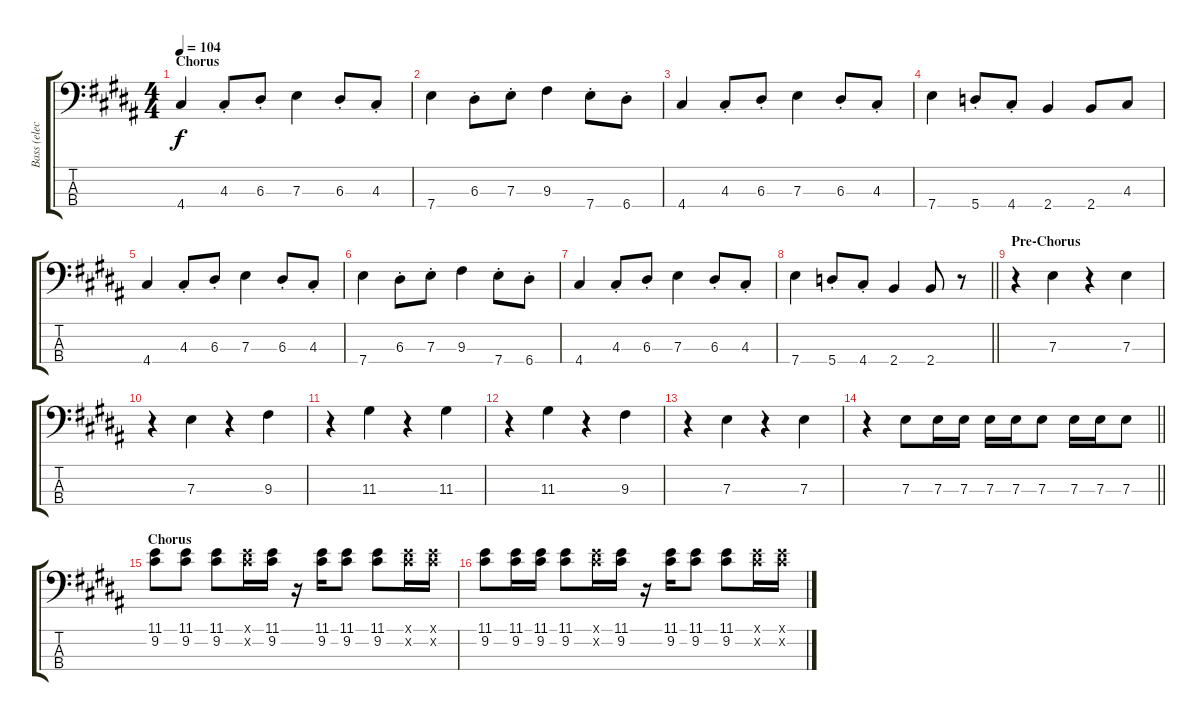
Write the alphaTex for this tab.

\track ("Bass (elec.)" "Bass (elec") {instrument electricbassfinger}
\staff {score tabs}
\tuning (F2 E2 A1 A1) {hide}
\ts (4 4)
\section ("" "Chorus")
\tempo 104
\clef f4
\ks b
4.4.4{dy f} 4.3{st}.8 6.3{st}.8 7.3.4 6.3{st}.8 4.3{st}.8 |
7.4.4 6.3{st}.8 7.3{st}.8 9.3.4 7.4{st}.8 6.4{st}.8 |
4.4.4 4.3{st}.8 6.3{st}.8 7.3.4 6.3{st}.8 4.3{st}.8 |
7.4.4 5.4{st}.8 4.4{st}.8 2.4.4 2.4.8 4.3.8 |
4.4.4 4.3{st}.8 6.3{st}.8 7.3.4 6.3{st}.8 4.3{st}.8 |
7.4.4 6.3{st}.8 7.3{st}.8 9.3.4 7.4{st}.8 6.4{st}.8 |
4.4.4 4.3{st}.8 6.3{st}.8 7.3.4 6.3{st}.8 4.3{st}.8 |
\barLineRight lightlight
7.4.4 5.4{st}.8 4.4{st}.8 2.4.4 2.4.8 r.8 |
\section ("" "Pre-Chorus")
r.4 7.3.4 r.4 7.3.4 |
r.4 7.3.4 r.4 9.3.4 |
r.4 11.3.4 r.4 11.3.4 |
r.4 11.3.4 r.4 9.3.4 |
r.4 7.3.4 r.4 7.3.4 |
\barLineRight lightlight
r.4 7.3.8 7.3.16 7.3.16 7.3.16 7.3.16 7.3.8 7.3.16 7.3.16 7.3.8 |
\section ("" "Chorus")
(11.1 9.2).8 (11.1 9.2).8 (11.1 9.2).8 (11.1{x} 9.2{x}).16 (11.1 9.2).16 r.16 (11.1 9.2).16 (11.1 9.2).8 (11.1 9.2).8 (11.1{x} 9.2{x}).16 (11.1{x} 9.2{x}).16 |
(11.1 9.2).8 (11.1 9.2).16 (11.1 9.2).16 (11.1 9.2).8 (11.1{x} 9.2{x}).16 (11.1 9.2).16 r.16 (11.1 9.2).16 (11.1 9.2).8 (11.1 9.2).8 (11.1{x} 9.2{x}).16 (11.1{x} 9.2{x}).16
